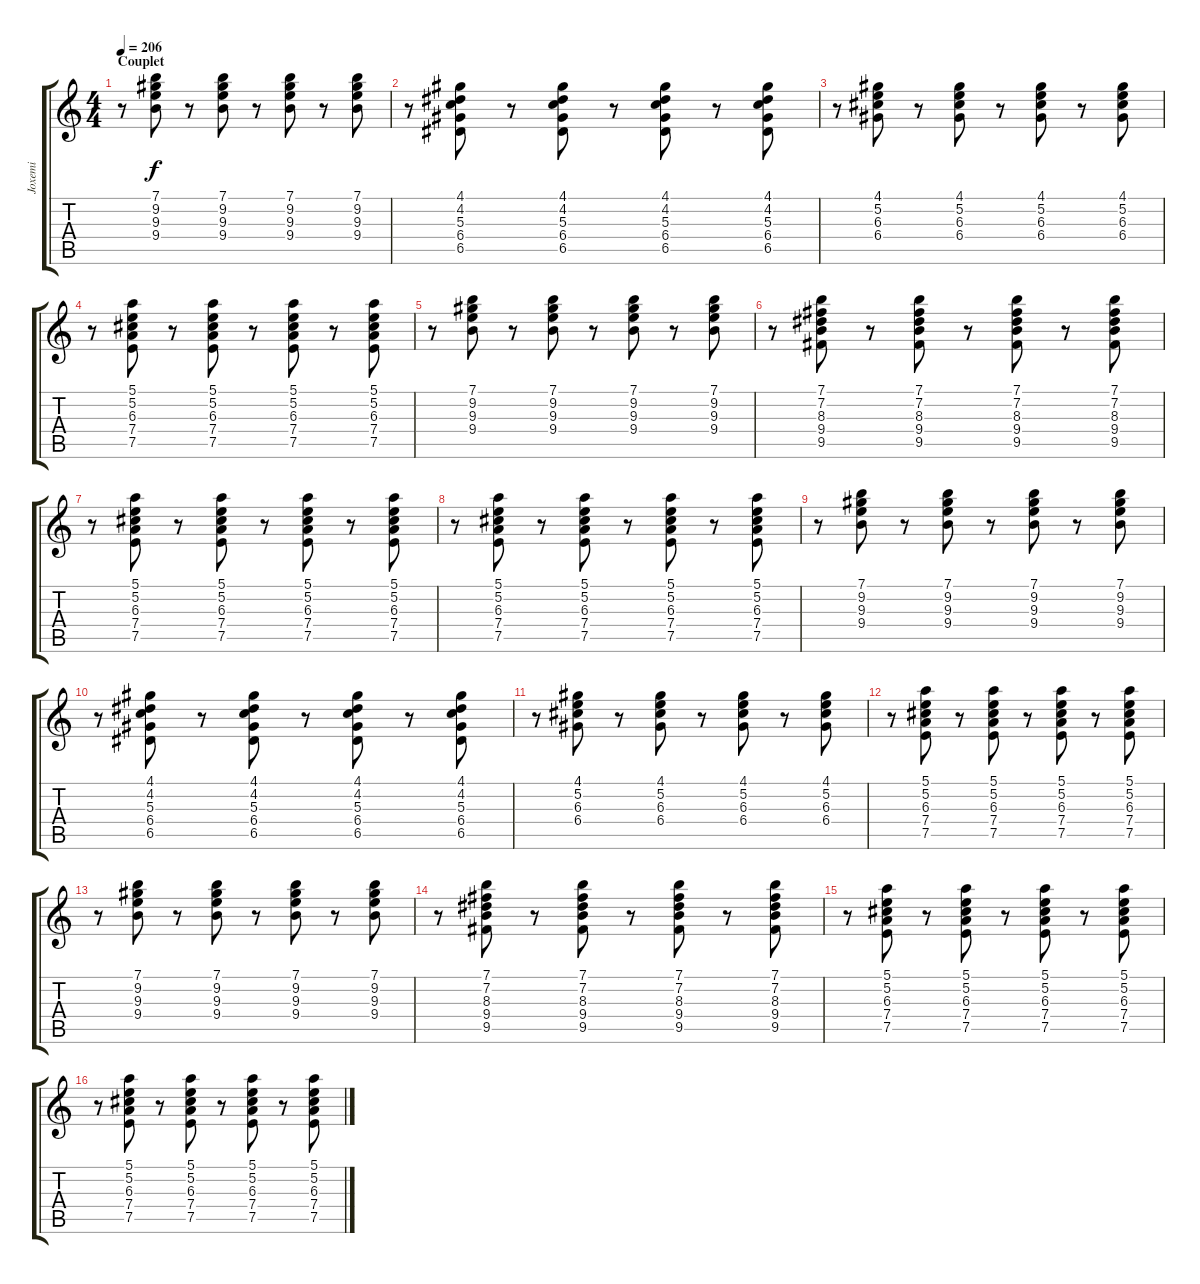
\track ("Joxemi" "Joxemi") {instrument distortionguitar}
\staff {score tabs}
\tuning (E4 B3 G3 D3 A2 E2) {hide}
\ts (4 4)
\section ("" "Couplet")
\tempo 206
\clef g2
\ks c
r.8{dy f} (7.1 9.2 9.3 9.4).8 r.8 (7.1 9.2 9.3 9.4).8 r.8 (7.1 9.2 9.3 9.4).8 r.8 (7.1 9.2 9.3 9.4).8 |
r.8 (4.1 4.2 5.3 6.4 6.5).8 r.8 (4.1 4.2 5.3 6.4 6.5).8 r.8 (4.1 4.2 5.3 6.4 6.5).8 r.8 (4.1 4.2 5.3 6.4 6.5).8 |
r.8 (4.1 5.2 6.3 6.4).8 r.8 (4.1 5.2 6.3 6.4).8 r.8 (4.1 5.2 6.3 6.4).8 r.8 (4.1 5.2 6.3 6.4).8 |
r.8 (5.1 5.2 6.3 7.4 7.5).8 r.8 (5.1 5.2 6.3 7.4 7.5).8 r.8 (5.1 5.2 6.3 7.4 7.5).8 r.8 (5.1 5.2 6.3 7.4 7.5).8 |
r.8 (7.1 9.2 9.3 9.4).8 r.8 (7.1 9.2 9.3 9.4).8 r.8 (7.1 9.2 9.3 9.4).8 r.8 (7.1 9.2 9.3 9.4).8 |
r.8 (7.1 7.2 8.3 9.4 9.5).8 r.8 (7.1 7.2 8.3 9.4 9.5).8 r.8 (7.1 7.2 8.3 9.4 9.5).8 r.8 (7.1 7.2 8.3 9.4 9.5).8 |
r.8 (5.1 5.2 6.3 7.4 7.5).8 r.8 (5.1 5.2 6.3 7.4 7.5).8 r.8 (5.1 5.2 6.3 7.4 7.5).8 r.8 (5.1 5.2 6.3 7.4 7.5).8 |
r.8 (5.1 5.2 6.3 7.4 7.5).8 r.8 (5.1 5.2 6.3 7.4 7.5).8 r.8 (5.1 5.2 6.3 7.4 7.5).8 r.8 (5.1 5.2 6.3 7.4 7.5).8 |
r.8 (7.1 9.2 9.3 9.4).8 r.8 (7.1 9.2 9.3 9.4).8 r.8 (7.1 9.2 9.3 9.4).8 r.8 (7.1 9.2 9.3 9.4).8 |
r.8 (4.1 4.2 5.3 6.4 6.5).8 r.8 (4.1 4.2 5.3 6.4 6.5).8 r.8 (4.1 4.2 5.3 6.4 6.5).8 r.8 (4.1 4.2 5.3 6.4 6.5).8 |
r.8 (4.1 5.2 6.3 6.4).8 r.8 (4.1 5.2 6.3 6.4).8 r.8 (4.1 5.2 6.3 6.4).8 r.8 (4.1 5.2 6.3 6.4).8 |
r.8 (5.1 5.2 6.3 7.4 7.5).8 r.8 (5.1 5.2 6.3 7.4 7.5).8 r.8 (5.1 5.2 6.3 7.4 7.5).8 r.8 (5.1 5.2 6.3 7.4 7.5).8 |
r.8 (7.1 9.2 9.3 9.4).8 r.8 (7.1 9.2 9.3 9.4).8 r.8 (7.1 9.2 9.3 9.4).8 r.8 (7.1 9.2 9.3 9.4).8 |
r.8 (7.1 7.2 8.3 9.4 9.5).8 r.8 (7.1 7.2 8.3 9.4 9.5).8 r.8 (7.1 7.2 8.3 9.4 9.5).8 r.8 (7.1 7.2 8.3 9.4 9.5).8 |
r.8 (5.1 5.2 6.3 7.4 7.5).8 r.8 (5.1 5.2 6.3 7.4 7.5).8 r.8 (5.1 5.2 6.3 7.4 7.5).8 r.8 (5.1 5.2 6.3 7.4 7.5).8 |
r.8 (5.1 5.2 6.3 7.4 7.5).8 r.8 (5.1 5.2 6.3 7.4 7.5).8 r.8 (5.1 5.2 6.3 7.4 7.5).8 r.8 (5.1 5.2 6.3 7.4 7.5).8
